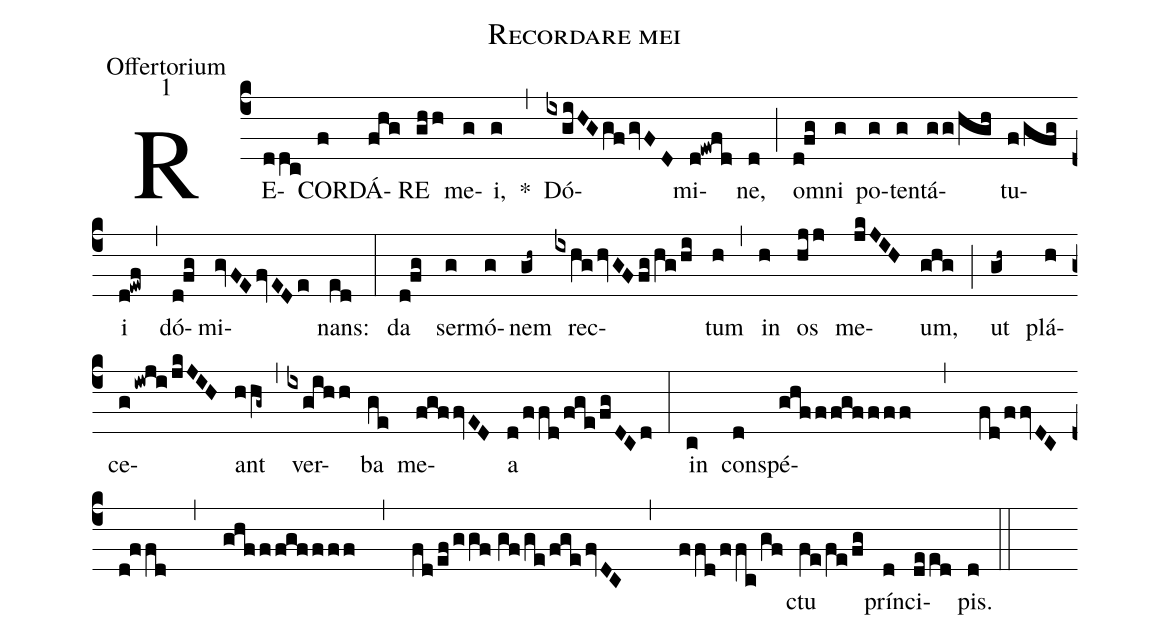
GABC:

name:Recordare mei;
office-part:Offertorium;
mode:1;
%%
(c4) RE(ddc)COR(f)DÁ(fhg)RE(ghh) me(g)i,(g) *(,) Dó(ixgiHG/gf/gvFD)mi(d!ewfd)ne,(d) (;) om(d!fg)ni(g) po(g)ten(g)tá(gg/hgh)tu(f/gfg)i(d!ewf) (,) dó(d!fg)mi(gvFE/fvEDe)nans:(ed) (:) da(d!fg) ser(g)mó(g)nem(gh~) rec(ixhg/hvGF/fg/hg/hi)tum(h) (,) in(h) os(hjj) me(jkJIH)um,(ghg) (;) ut(gh~) plá(h)ce(g/iwji/jkJIH)ant(hhg~) (,) ver(ixgihh)ba(ge) me(fgffvED)a(d/ffd/fge/fgDCd) (:) in(c) con(d)spé(ghff/fgf/fff , fd/ffvDC/d!ffd , ghff/fgff/ff , fd/ef/ggf//gf/ge/fge/fvDC , ffd/ffc/gf)ctu(fe/fe/fg) prín(d)ci(deed)pis.(d) (::)
